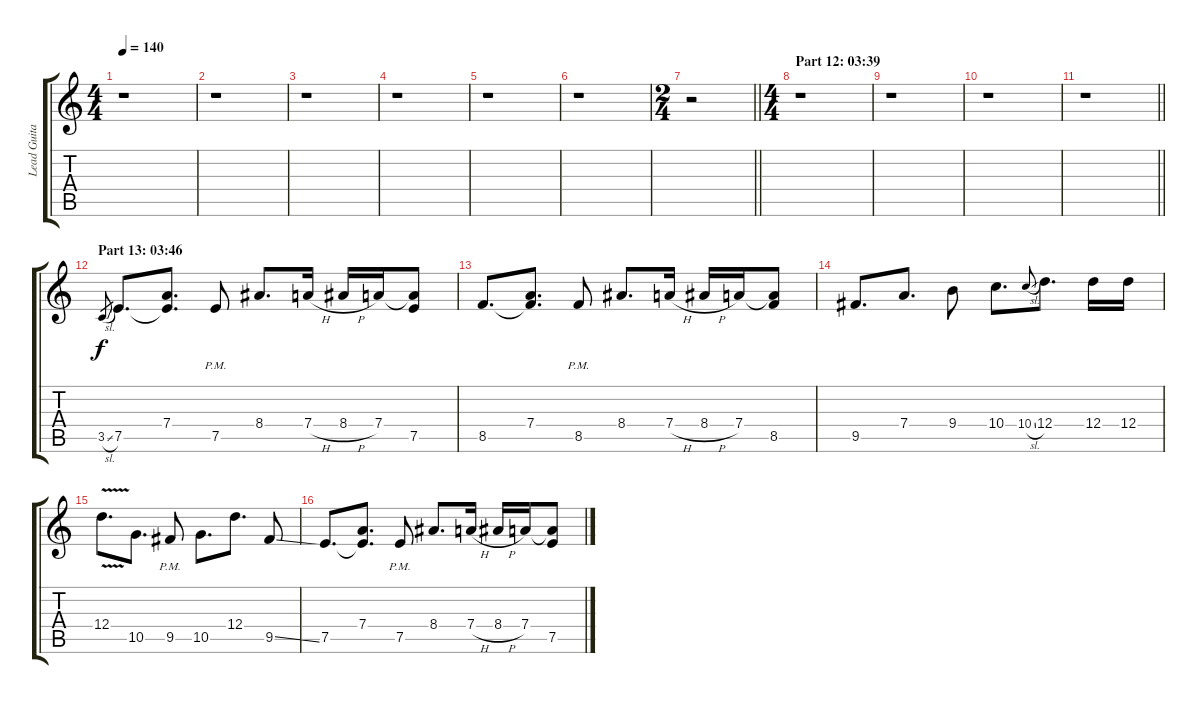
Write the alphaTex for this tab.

\track ("Lead Guitar 1 (Distortion)" "Lead Guita") {instrument distortionguitar}
\staff {score tabs}
\tuning (E4 B3 G3 D3 A2 E2) {hide}
\ts (4 4)
\tempo 140
\clef g2
\ks c
r.1{dy f} |
r.1 |
r.1 |
r.1 |
r.1 |
r.1 |
\ts (2 4)
\barLineRight lightlight
r.2 |
\ts (4 4)
\section ("" "Part 12: 03:39")
r.1 |
r.1 |
r.1 |
\barLineRight lightlight
r.1 |
\section ("" "Part 13: 03:46")
3.5{sl}.8{gr} 7.5.8{d} (7.4 7.5{t}).8{d} 7.5{pm}.8 8.4.8{d} 7.4{h}.16 8.4{h}.16 7.4.16 (7.4{t} 7.5).8 |
8.5.8{d} (7.4 8.5{t}).8{d} 8.5{pm}.8 8.4.8{d} 7.4{h}.16 8.4{h}.16 7.4.16 (7.4{t} 8.5).8 |
9.5.8{d} 7.4.8{d} 9.4.8 10.4.8{d} 10.4{sl}.8{gr onbeat} 12.4.8{d} 12.4.16 12.4.16 |
12.4{v}.8{d} 10.5.8{d} 9.5{pm}.8 10.5.8{d} 12.4.8{d} 9.5{ss}.8 |
7.5.8{d} (7.4 7.5{t}).8{d} 7.5{pm}.8 8.4.8{d} 7.4{h}.16 8.4{h}.16 7.4.16 (7.4{t} 7.5).8
